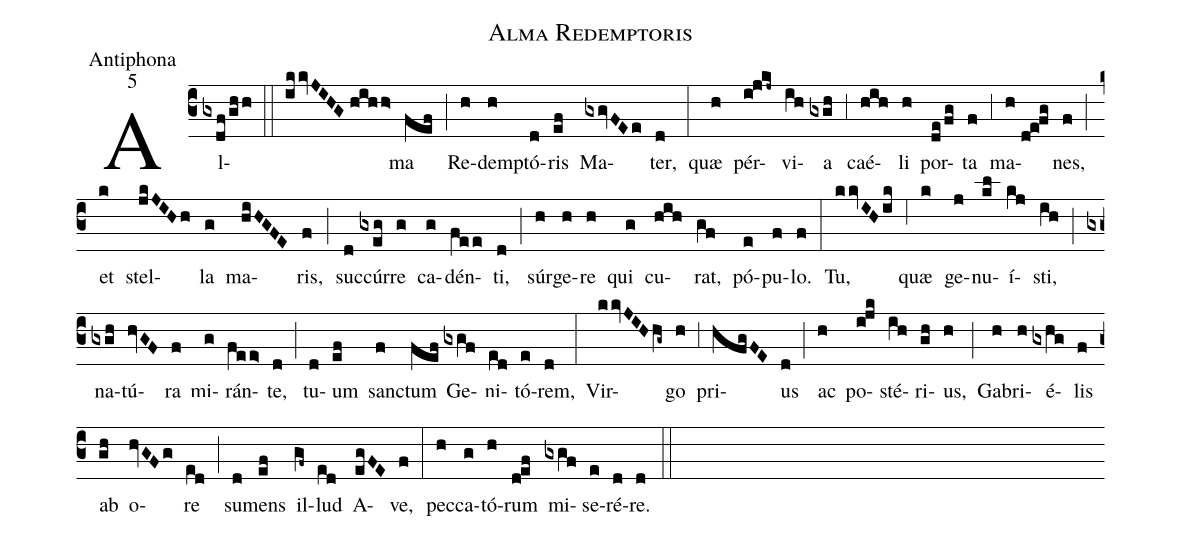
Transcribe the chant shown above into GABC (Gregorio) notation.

name:Alma Redemptoris;
office-part:Antiphona;
mode:5;
%%
(c3) Al(gxdf/ghh::ikkvJIHG//hihh>)ma(fef) (;) Re(h)demp(h)tó(d)ris(ef) Ma(gxgvFEe)ter,(d) (:)
quæ(h) pér(i!jkj~)vi(ih)a(gxgh) (,3) caé(hih)li(h) por(de/fg)ta(f) (,3) ma(h//d!e!fg)nes,(f) (;) et(k) stel(jkJIHh)la(g) ma(hiHGFE)ris,(f) (;) suc(d)cúr(gxeg)re(g) ca(g)dén(fee)ti,(d) (;) súr(h)ge(h)re(h) qui(g) cu(hih)rat,(gf) pó(e)pu(f)lo.(f) (:)
Tu,(kkvIHik) (,6) quæ(k) ge(j)nu(kl)í(kj)sti,(ih) (;) na(gxgh)tú(hvGF)ra(f) mi(g)rán(fee>)te,(d) (;) tu(d)um(ef) san(f)ctum(fef) Ge(gxgf)ni(ed)tó(e)rem,(d) (:)
Vir(kkvJIHhg~)go(h) (,3) pri(hfgFE)us(d) (;) ac(h) po(i!jk)sté(ih)ri(gh)us,(h) (;) Ga(h)bri(h)é(gxhg)lis(f) ab(gh) o(hvGFg)re(ed) (;) su(d)mens(ef) il(gf~)lud(ed) A(egFE)ve,(f) (:)
pec(h)ca(g)tó(h)rum(d!ef) mi(gxgf)se(e)ré(d)re.(d) (::)
